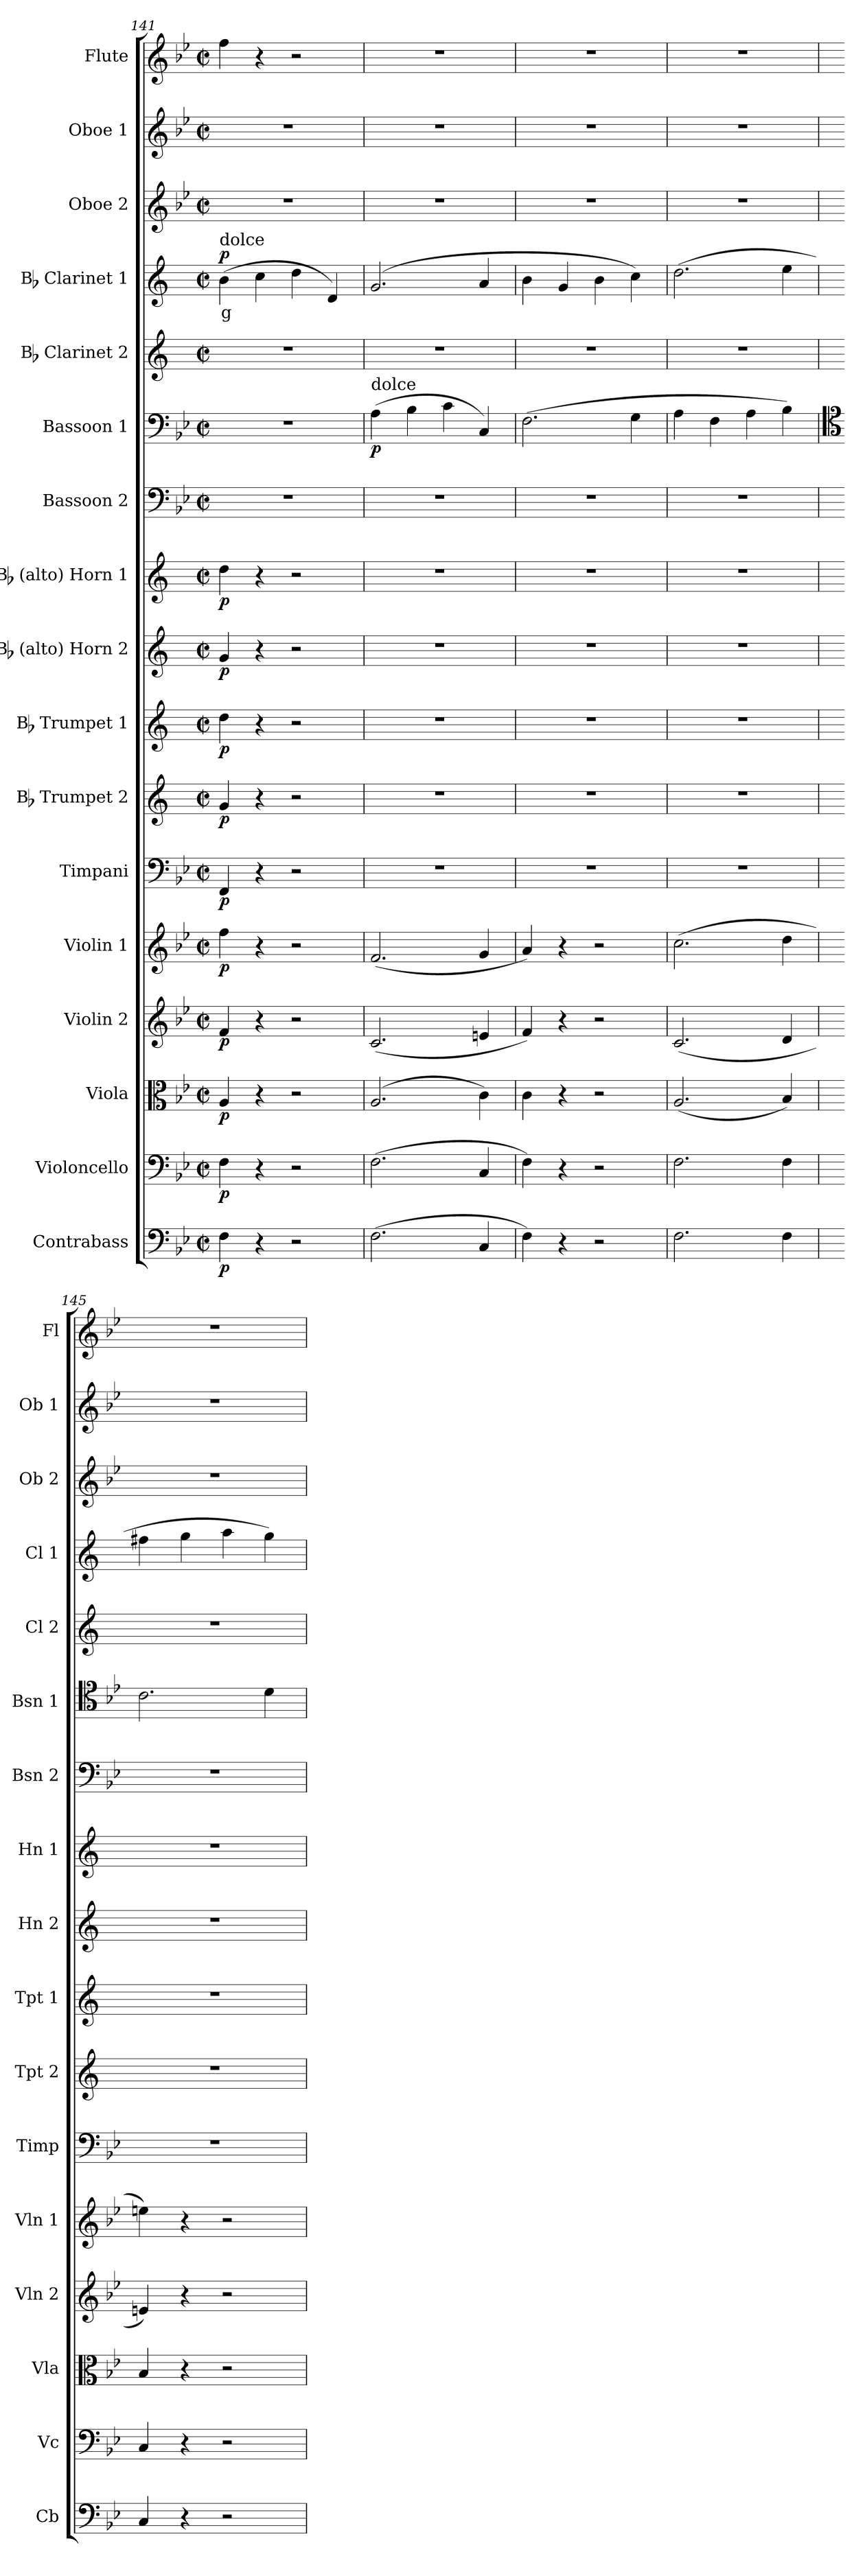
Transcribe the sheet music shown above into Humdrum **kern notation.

**kern	**dynam	**kern	**dynam	**kern	**dynam	**kern	**dynam	**kern	**dynam	**kern	**dynam	**kern	**dynam	**kern	**dynam	**kern	**dynam	**kern	**dynam	**kern	**kern	**dynam	**kern	**kern	**text	**dynam	**kern	**kern	**kern
*part17	*part17	*part16	*part16	*part15	*part15	*part14	*part14	*part13	*part13	*part12	*part12	*part11	*part11	*part10	*part10	*part9	*part9	*part8	*part8	*part7	*part6	*part6	*part5	*part4	*part4	*part4	*part3	*part2	*part1
*staff17	*staff17	*staff16	*staff16	*staff15	*staff15	*staff14	*staff14	*staff13	*staff13	*staff12	*staff12	*staff11	*staff11	*staff10	*staff10	*staff9	*staff9	*staff8	*staff8	*staff7	*staff6	*staff6	*staff5	*staff4	*staff4	*staff4	*staff3	*staff2	*staff1
*I"Contrabass	*	*I"Violoncello	*	*I"Viola	*	*I"Violin 2	*	*I"Violin 1	*	*I"Timpani	*	*I"Bb Trumpet 2	*	*I"Bb Trumpet 1	*	*I"Bb (alto) Horn 2	*	*I"Bb (alto) Horn 1	*	*I"Bassoon 2	*I"Bassoon 1	*	*I"Bb Clarinet 2	*I"Bb Clarinet 1	*	*	*I"Oboe 2	*I"Oboe 1	*I"Flute
*I'Cb	*	*I'Vc	*	*I'Vla	*	*I'Vln 2	*	*I'Vln 1	*	*I'Timp	*	*I'Tpt 2	*	*I'Tpt 1	*	*I'Hn 2	*	*I'Hn 1	*	*I'Bsn 2	*I'Bsn 1	*	*I'Cl 2	*I'Cl 1	*	*	*I'Ob 2	*I'Ob 1	*I'Fl
*clefF4	*	*clefF4	*	*clefC3	*	*clefG2	*	*clefG2	*	*clefF4	*	*clefG2	*	*clefG2	*	*clefG2	*	*clefG2	*	*clefF4	*clefF4	*	*clefG2	*clefG2	*	*	*clefG2	*clefG2	*clefG2
*ITrd7c12	*	*	*	*	*	*	*	*	*	*	*	*ITrd1c2	*	*ITrd1c2	*	*ITrd1c2	*	*ITrd1c2	*	*	*	*	*ITrd1c2	*ITrd1c2	*	*	*	*	*
*k[b-e-]	*	*k[b-e-]	*	*k[b-e-]	*	*k[b-e-]	*	*k[b-e-]	*	*k[b-e-]	*	*k[b-e-]	*	*k[b-e-]	*	*k[b-e-]	*	*k[b-e-]	*	*k[b-e-]	*k[b-e-]	*	*k[b-e-]	*k[b-e-]	*	*	*k[b-e-]	*k[b-e-]	*k[b-e-]
*M2/2	*	*M2/2	*	*M2/2	*	*M2/2	*	*M2/2	*	*M2/2	*	*M2/2	*	*M2/2	*	*M2/2	*	*M2/2	*	*M2/2	*M2/2	*	*M2/2	*M2/2	*	*	*M2/2	*M2/2	*M2/2
*met(c|)	*	*met(c|)	*	*met(c|)	*	*met(c|)	*	*met(c|)	*	*met(c|)	*	*met(c|)	*	*met(c|)	*	*met(c|)	*	*met(c|)	*	*met(c|)	*met(c|)	*	*met(c|)	*met(c|)	*	*	*met(c|)	*met(c|)	*met(c|)
=141	=141	=141	=141	=141	=141	=141	=141	=141	=141	=141	=141	=141	=141	=141	=141	=141	=141	=141	=141	=141	=141	=141	=141	=141	=141	=141	=141	=141	=141
!	!	!	!	!	!	!	!	!	!	!	!	!	!	!	!	!	!	!	!	!	!	!	!	!LO:TX:a:t=dolce	!	!	!	!	!
!	!LO:DY:b	!	!LO:DY:b	!	!LO:DY:b	!	!LO:DY:b	!	!LO:DY:b	!	!LO:DY:b	!	!LO:DY:b	!	!LO:DY:b	!	!LO:DY:b	!	!LO:DY:b	!	!	!	!	!	!LO:LY:b:color=#FF0000	!LO:DY:b	!	!	!
4FF\	p	4F\	p	4A/	p	4f/	p	4ff\	p	4FF/	p	4f/	p	4cc\	p	4f/	p	4cc\	p	1r	1r	.	1r	(4a\	g	p	1r	1r	4ff\
4r	.	4r	.	4r	.	4r	.	4r	.	4r	.	4r	.	4r	.	4r	.	4r	.	.	.	.	.	4b-\	.	.	.	.	4r
2r	.	2r	.	2r	.	2r	.	2r	.	2r	.	2r	.	2r	.	2r	.	2r	.	.	.	.	.	4cc\	.	.	.	.	2r
.	.	.	.	.	.	.	.	.	.	.	.	.	.	.	.	.	.	.	.	.	.	.	.	4c/)	.	.	.	.	.
=142	=142	=142	=142	=142	=142	=142	=142	=142	=142	=142	=142	=142	=142	=142	=142	=142	=142	=142	=142	=142	=142	=142	=142	=142	=142	=142	=142	=142	=142
!	!	!	!	!	!	!	!	!	!	!	!	!	!	!	!	!	!	!	!	!	!LO:TX:a:t=dolce	!	!	!	!	!	!	!	!
!	!	!	!	!	!	!	!	!	!	!	!	!	!	!	!	!	!	!	!	!	!	!LO:DY:b	!	!	!	!	!	!	!
(2.FF\	.	(2.F\	.	(2.A/	.	(2.c/	.	(2.f/	.	1r	.	1r	.	1r	.	1r	.	1r	.	1r	(4A\	p	1r	(2.f/	.	.	1r	1r	1r
.	.	.	.	.	.	.	.	.	.	.	.	.	.	.	.	.	.	.	.	.	4B-\	.	.	.	.	.	.	.	.
.	.	.	.	.	.	.	.	.	.	.	.	.	.	.	.	.	.	.	.	.	4c\	.	.	.	.	.	.	.	.
4CC/	.	4C/	.	4c\)	.	4en/	.	4g/	.	.	.	.	.	.	.	.	.	.	.	.	4C/)	.	.	4g/	.	.	.	.	.
=143	=143	=143	=143	=143	=143	=143	=143	=143	=143	=143	=143	=143	=143	=143	=143	=143	=143	=143	=143	=143	=143	=143	=143	=143	=143	=143	=143	=143	=143
4FF\)	.	4F\)	.	4c\	.	4f/)	.	4a/)	.	1r	.	1r	.	1r	.	1r	.	1r	.	1r	(2.F\	.	1r	4a\	.	.	1r	1r	1r
4r	.	4r	.	4r	.	4r	.	4r	.	.	.	.	.	.	.	.	.	.	.	.	.	.	.	4f/	.	.	.	.	.
2r	.	2r	.	2r	.	2r	.	2r	.	.	.	.	.	.	.	.	.	.	.	.	.	.	.	4a\	.	.	.	.	.
.	.	.	.	.	.	.	.	.	.	.	.	.	.	.	.	.	.	.	.	.	4G\	.	.	4b-\)	.	.	.	.	.
=144	=144	=144	=144	=144	=144	=144	=144	=144	=144	=144	=144	=144	=144	=144	=144	=144	=144	=144	=144	=144	=144	=144	=144	=144	=144	=144	=144	=144	=144
2.FF\	.	2.F\	.	(2.A/	.	(2.c/	.	(2.cc\	.	1r	.	1r	.	1r	.	1r	.	1r	.	1r	4A\	.	1r	(2.cc\	.	.	1r	1r	1r
.	.	.	.	.	.	.	.	.	.	.	.	.	.	.	.	.	.	.	.	.	4F\	.	.	.	.	.	.	.	.
.	.	.	.	.	.	.	.	.	.	.	.	.	.	.	.	.	.	.	.	.	4A\	.	.	.	.	.	.	.	.
4FF\	.	4F\	.	4B-/)	.	4d/	.	4dd\	.	.	.	.	.	.	.	.	.	.	.	.	4B-\)	.	.	4dd\	.	.	.	.	.
=145	=145	=145	=145	=145	=145	=145	=145	=145	=145	=145	=145	=145	=145	=145	=145	=145	=145	=145	=145	=145	=145	=145	=145	=145	=145	=145	=145	=145	=145
*	*	*	*	*	*	*	*	*	*	*	*	*	*	*	*	*	*	*	*	*	*clefC4	*	*	*	*	*	*	*	*
4CC/	.	4C/	.	4B-/	.	4en/)	.	4een\)	.	1r	.	1r	.	1r	.	1r	.	1r	.	1r	2.c\	.	1r	4een\	.	.	1r	1r	1r
4r	.	4r	.	4r	.	4r	.	4r	.	.	.	.	.	.	.	.	.	.	.	.	.	.	.	4ff\	.	.	.	.	.
2r	.	2r	.	2r	.	2r	.	2r	.	.	.	.	.	.	.	.	.	.	.	.	.	.	.	4gg\	.	.	.	.	.
.	.	.	.	.	.	.	.	.	.	.	.	.	.	.	.	.	.	.	.	.	4d\	.	.	4ff\)	.	.	.	.	.
=	=	=	=	=	=	=	=	=	=	=	=	=	=	=	=	=	=	=	=	=	=	=	=	=	=	=	=	=	=
*-	*-	*-	*-	*-	*-	*-	*-	*-	*-	*-	*-	*-	*-	*-	*-	*-	*-	*-	*-	*-	*-	*-	*-	*-	*-	*-	*-	*-	*-
